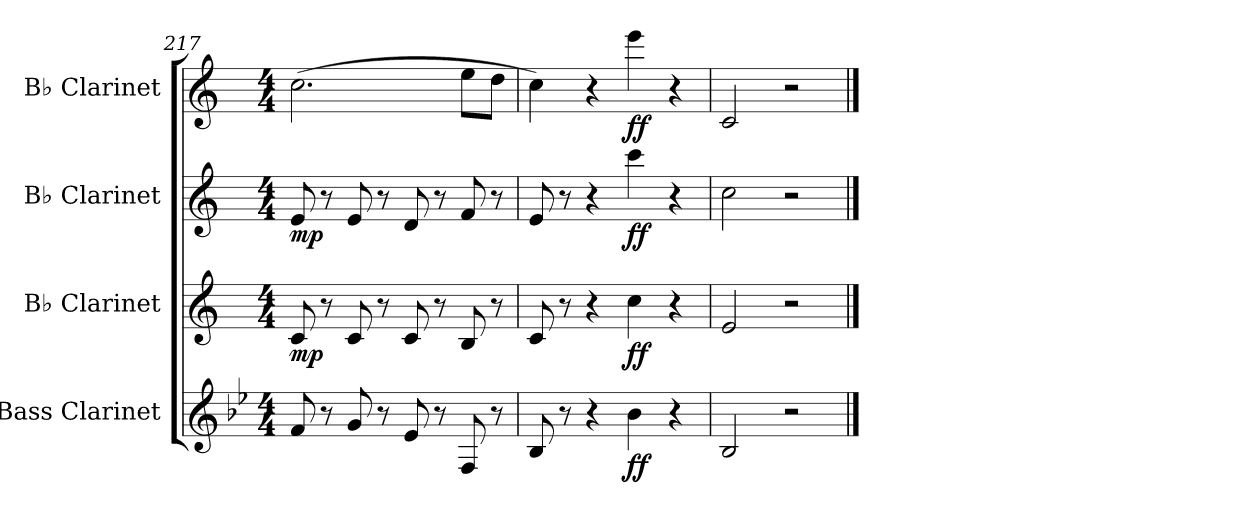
**kern	**dynam	**kern	**dynam	**kern	**dynam	**kern	**dynam
*part4	*part4	*part3	*part3	*part2	*part2	*part1	*part1
*staff4	*staff4	*staff3	*staff3	*staff2	*staff2	*staff1	*staff1
*I"Bass Clarinet	*	*I"B♭ Clarinet	*	*I"B♭ Clarinet	*	*I"B♭ Clarinet	*
*I'B. Cl.	*	*I'B♭ Cl.	*	*I'B♭ Cl.	*	*I'B♭ Cl.	*
*clefG2	*	*clefG2	*	*clefG2	*	*clefG2	*
*ITrd8c14	*	*ITrd1c2	*	*ITrd1c2	*	*ITrd1c2	*
*k[b-e-]	*	*k[b-e-]	*	*k[b-e-]	*	*k[b-e-]	*
*M4/4	*	*M4/4	*	*M4/4	*	*M4/4	*
=217	=217	=217	=217	=217	=217	=217	=217
!	!	!	!LO:DY:b	!	!LO:DY:b	!	!
8F/	.	8B-/	mp	8d/	mp	(2.b-\	.
8r	.	8r	.	8r	.	.	.
8G/	.	8B-/	.	8d/	.	.	.
8r	.	8r	.	8r	.	.	.
8E-/	.	8B-/	.	8c/	.	.	.
8r	.	8r	.	8r	.	.	.
8FF/	.	8A/	.	8e-/	.	8dd\L	.
8r	.	8r	.	8r	.	8cc\J	.
=218	=218	=218	=218	=218	=218	=218	=218
8BB-/	.	8B-/	.	8d/	.	4b-\)	.
8r	.	8r	.	8r	.	.	.
4r	.	4r	.	4r	.	4r	.
!	!LO:DY:b	!	!LO:DY:b	!	!LO:DY:b	!	!LO:DY:b
4B-\	ff	4b-\	ff	4bb-\	ff	4ddd\	ff
4r	.	4r	.	4r	.	4r	.
=219	=219	=219	=219	=219	=219	=219	=219
2BB-/	.	2d/	.	2b-\	.	2B-/	.
2r	.	2r	.	2r	.	2r	.
==	==	==	==	==	==	==	==
*-	*-	*-	*-	*-	*-	*-	*-
